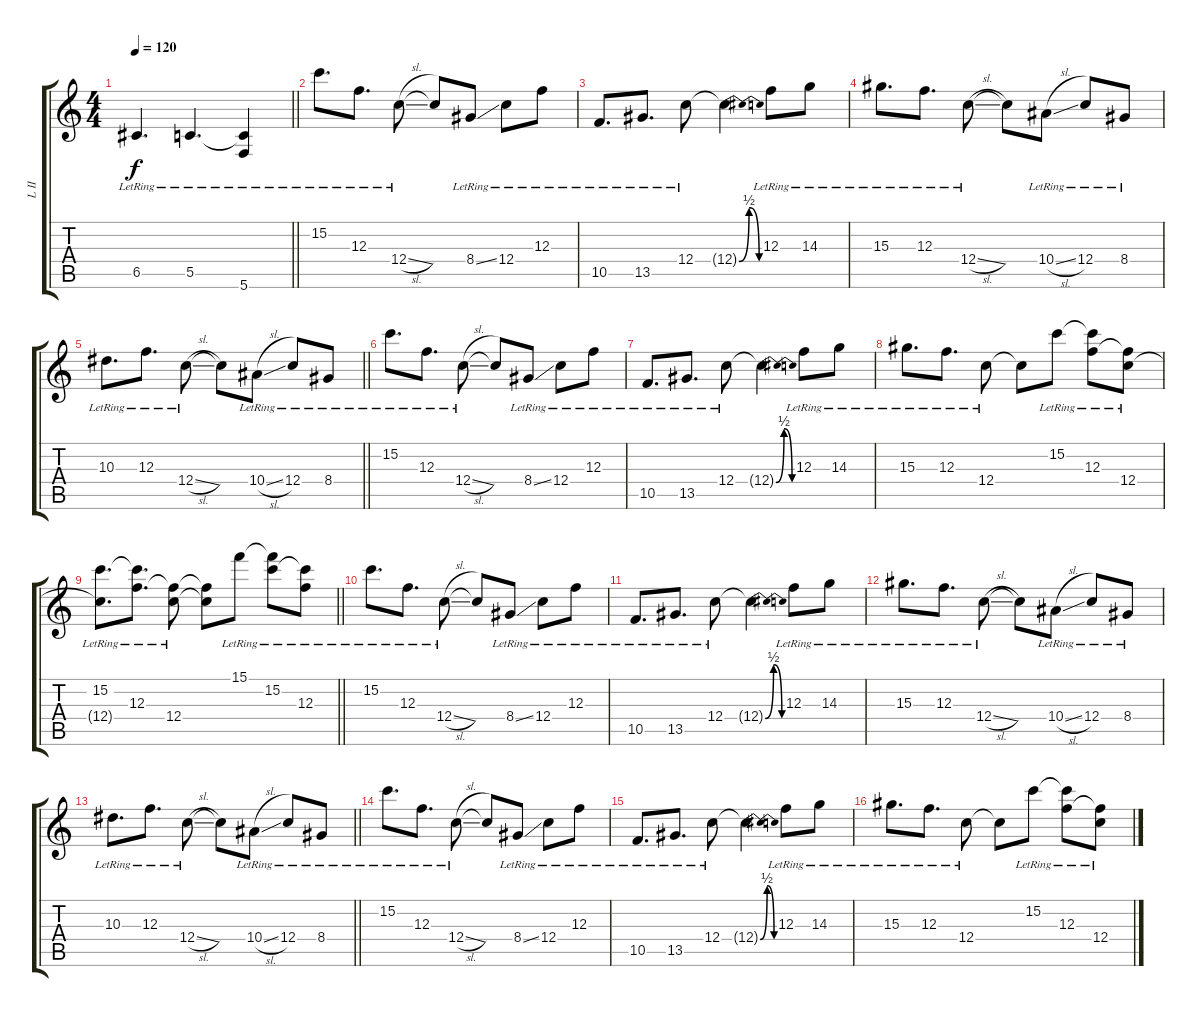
\track ("L II" "L II") {instrument acousticguitarsteel}
\staff {score tabs}
\tuning (D4 A3 F3 C3 G2 C2) {hide}
\ts (4 4)
\tempo 120
\clef g2
\barLineRight lightlight
\ks c
6.5{lr}.4{d dy f} 5.5{lr}.4{d} (5.5{t} 5.6{lr}).4 |
\section ("" "")
15.2{lr}.8{d} 12.3{lr}.8{d} 12.4{sl lr}.8 12.4{t}.8 8.4{ss lr}.8 12.4{lr}.8 12.3{lr}.8 |
10.5{lr}.8{d} 13.5{lr}.8{d} 12.4{lr}.8 12.4{be (bendrelease 0 0 30 2 30 2 60 0) t}.4 12.3{lr}.8 14.3{lr}.8 |
15.3{lr}.8{d} 12.3{lr}.8{d} 12.4{sl lr}.8 12.4{t}.8 10.4{sl lr}.8 12.4{lr}.8 8.4{lr}.8 |
\barLineRight lightlight
10.3{lr}.8{d} 12.3{lr}.8{d} 12.4{sl lr}.8 12.4{t}.8 10.4{sl lr}.8 12.4{lr}.8 8.4{lr}.8 |
15.2{lr}.8{d} 12.3{lr}.8{d} 12.4{sl lr}.8 12.4{t}.8 8.4{ss lr}.8 12.4{lr}.8 12.3{lr}.8 |
10.5{lr}.8{d} 13.5{lr}.8{d} 12.4{lr}.8 12.4{be (bendrelease 0 0 30 2 30 2 60 0) t}.4 12.3{lr}.8 14.3{lr}.8 |
15.3{lr}.8{d} 12.3{lr}.8{d} 12.4{lr}.8 12.4{t}.8 15.2{lr}.8 (15.2{t} 12.3{lr}).8 (12.3{t} 12.4{lr}).8 |
\barLineRight lightlight
(15.2{lr} 12.4{t}).8{d} (15.2{t} 12.3{lr}).8{d} (12.3{t} 12.4{lr}).8 (12.3{t} 12.4{t}).8 15.1{lr}.8 (15.1{t} 15.2{lr}).8 (15.2{t} 12.3{lr}).8 |
\section ("" "")
15.2{lr}.8{d} 12.3{lr}.8{d} 12.4{sl lr}.8 12.4{t}.8 8.4{ss lr}.8 12.4{lr}.8 12.3{lr}.8 |
10.5{lr}.8{d} 13.5{lr}.8{d} 12.4{lr}.8 12.4{be (bendrelease 0 0 30 2 30 2 60 0) t}.4 12.3{lr}.8 14.3{lr}.8 |
15.3{lr}.8{d} 12.3{lr}.8{d} 12.4{sl lr}.8 12.4{t}.8 10.4{sl lr}.8 12.4{lr}.8 8.4{lr}.8 |
\barLineRight lightlight
10.3{lr}.8{d} 12.3{lr}.8{d} 12.4{sl lr}.8 12.4{t}.8 10.4{sl lr}.8 12.4{lr}.8 8.4{lr}.8 |
15.2{lr}.8{d} 12.3{lr}.8{d} 12.4{sl lr}.8 12.4{t}.8 8.4{ss lr}.8 12.4{lr}.8 12.3{lr}.8 |
10.5{lr}.8{d} 13.5{lr}.8{d} 12.4{lr}.8 12.4{be (bendrelease 0 0 30 2 30 2 60 0) t}.4 12.3{lr}.8 14.3{lr}.8 |
15.3{lr}.8{d} 12.3{lr}.8{d} 12.4{lr}.8 12.4{t}.8 15.2{lr}.8 (15.2{t} 12.3{lr}).8 (12.3{t} 12.4{lr}).8
